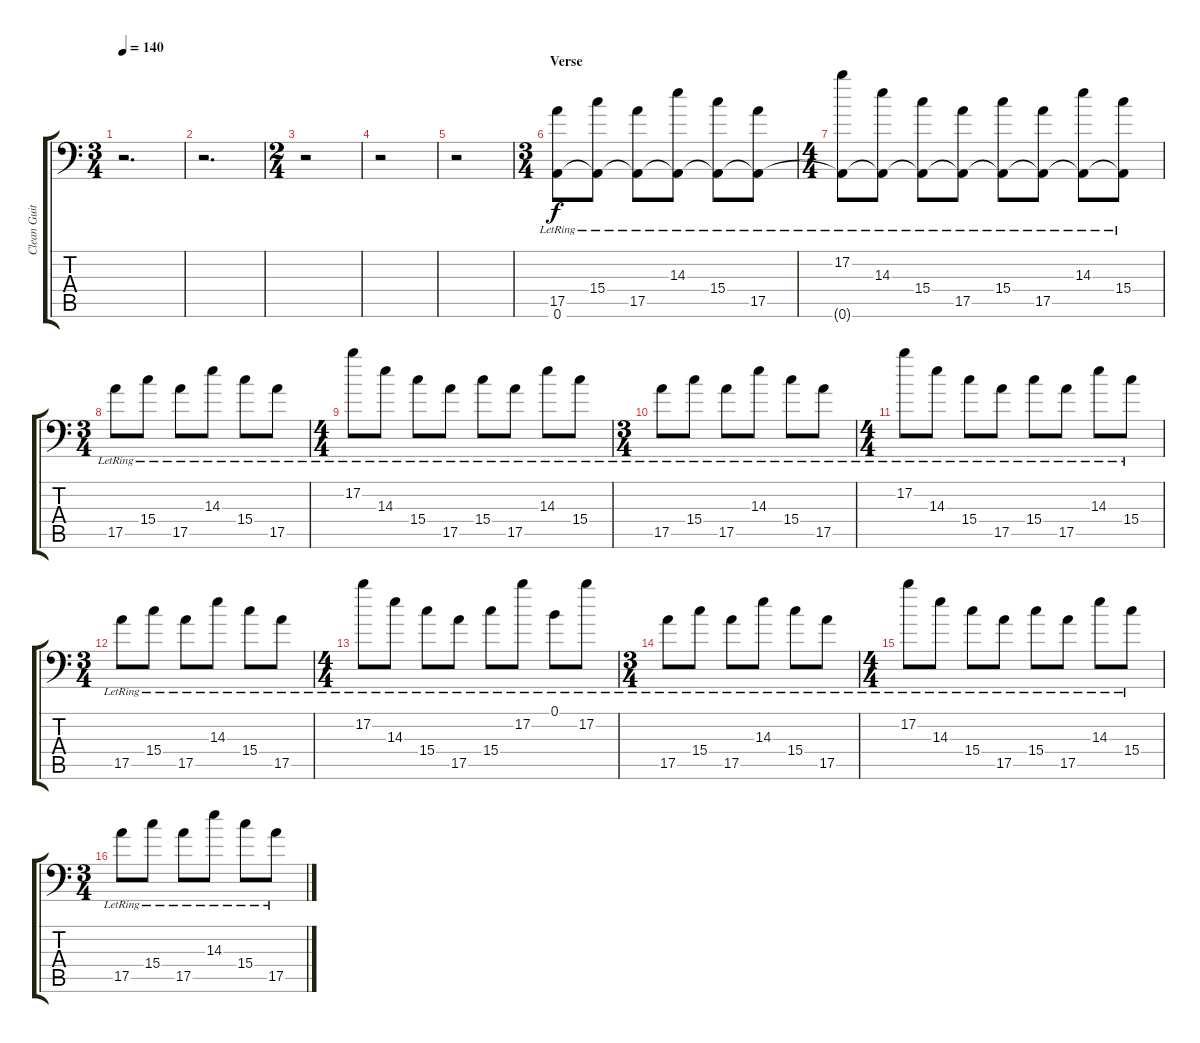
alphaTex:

\track ("Clean Guitar" "Clean Guit") {instrument electricguitarclean}
\staff {score tabs}
\tuning (B3 Gb3 D3 A2 E2 A1) {hide}
\ts (3 4)
\tempo 140
\clef f4
\ks c
r.2{d dy f} |
r.2{d} |
\ts (2 4)
r.2 |
r.2 |
r.2 |
\ts (3 4)
\section ("" "Verse")
(17.5{lr} 0.6).8 (15.4{lr} 0.6{t}).8 (17.5{lr} 0.6{t}).8 (14.3{lr} 0.6{t}).8 (15.4{lr} 0.6{t}).8 (17.5{lr} 0.6{t}).8 |
\ts (4 4)
(17.2{lr} 0.6{t}).8 (14.3{lr} 0.6{t}).8 (15.4{lr} 0.6{t}).8 (17.5{lr} 0.6{t}).8 (15.4{lr} 0.6{t}).8 (17.5{lr} 0.6{t}).8 (14.3{lr} 0.6{t}).8 (15.4{lr} 0.6{t}).8 |
\ts (3 4)
17.5{lr}.8 15.4{lr}.8 17.5{lr}.8 14.3{lr}.8 15.4{lr}.8 17.5{lr}.8 |
\ts (4 4)
17.2{lr}.8 14.3{lr}.8 15.4{lr}.8 17.5{lr}.8 15.4{lr}.8 17.5{lr}.8 14.3{lr}.8 15.4{lr}.8 |
\ts (3 4)
17.5{lr}.8 15.4{lr}.8 17.5{lr}.8 14.3{lr}.8 15.4{lr}.8 17.5{lr}.8 |
\ts (4 4)
17.2{lr}.8 14.3{lr}.8 15.4{lr}.8 17.5{lr}.8 15.4{lr}.8 17.5{lr}.8 14.3{lr}.8 15.4{lr}.8 |
\ts (3 4)
17.5{lr}.8 15.4{lr}.8 17.5{lr}.8 14.3{lr}.8 15.4{lr}.8 17.5{lr}.8 |
\ts (4 4)
17.2{lr}.8 14.3{lr}.8 15.4{lr}.8 17.5{lr}.8 15.4{lr}.8 17.2{lr}.8 0.1{lr}.8 17.2{lr}.8 |
\ts (3 4)
17.5{lr}.8 15.4{lr}.8 17.5{lr}.8 14.3{lr}.8 15.4{lr}.8 17.5{lr}.8 |
\ts (4 4)
17.2{lr}.8 14.3{lr}.8 15.4{lr}.8 17.5{lr}.8 15.4{lr}.8 17.5{lr}.8 14.3{lr}.8 15.4{lr}.8 |
\ts (3 4)
17.5{lr}.8 15.4{lr}.8 17.5{lr}.8 14.3{lr}.8 15.4{lr}.8 17.5{lr}.8
